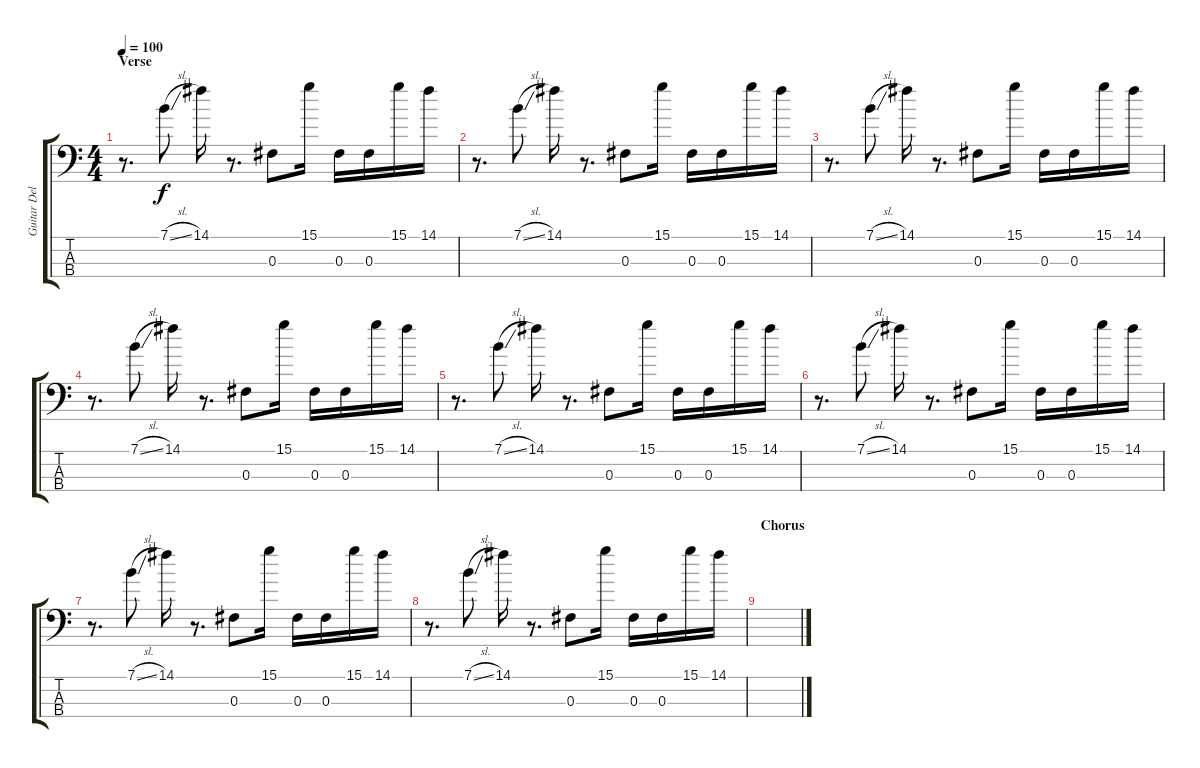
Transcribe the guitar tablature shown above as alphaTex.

\track ("Guitar Delay" "Guitar Del") {instrument electricguitarclean}
\staff {score tabs}
\tuning (E3 B2 Gb2 Gb1) {hide}
\ts (4 4)
\section ("" "Verse")
\tempo 100
\clef f4
\ks c
r.8{d dy f} 7.1{sl}.8 14.1.16 r.8{d} 0.3.8 15.1.16 0.3.16 0.3.16 15.1.16 14.1.16 |
r.8{d} 7.1{sl}.8 14.1.16 r.8{d} 0.3.8 15.1.16 0.3.16 0.3.16 15.1.16 14.1.16 |
r.8{d} 7.1{sl}.8 14.1.16 r.8{d} 0.3.8 15.1.16 0.3.16 0.3.16 15.1.16 14.1.16 |
r.8{d} 7.1{sl}.8 14.1.16 r.8{d} 0.3.8 15.1.16 0.3.16 0.3.16 15.1.16 14.1.16 |
r.8{d} 7.1{sl}.8 14.1.16 r.8{d} 0.3.8 15.1.16 0.3.16 0.3.16 15.1.16 14.1.16 |
r.8{d} 7.1{sl}.8 14.1.16 r.8{d} 0.3.8 15.1.16 0.3.16 0.3.16 15.1.16 14.1.16 |
r.8{d} 7.1{sl}.8 14.1.16 r.8{d} 0.3.8 15.1.16 0.3.16 0.3.16 15.1.16 14.1.16 |
r.8{d} 7.1{sl}.8 14.1.16 r.8{d} 0.3.8 15.1.16 0.3.16 0.3.16 15.1.16 14.1.16 |
\section ("" "Chorus")
